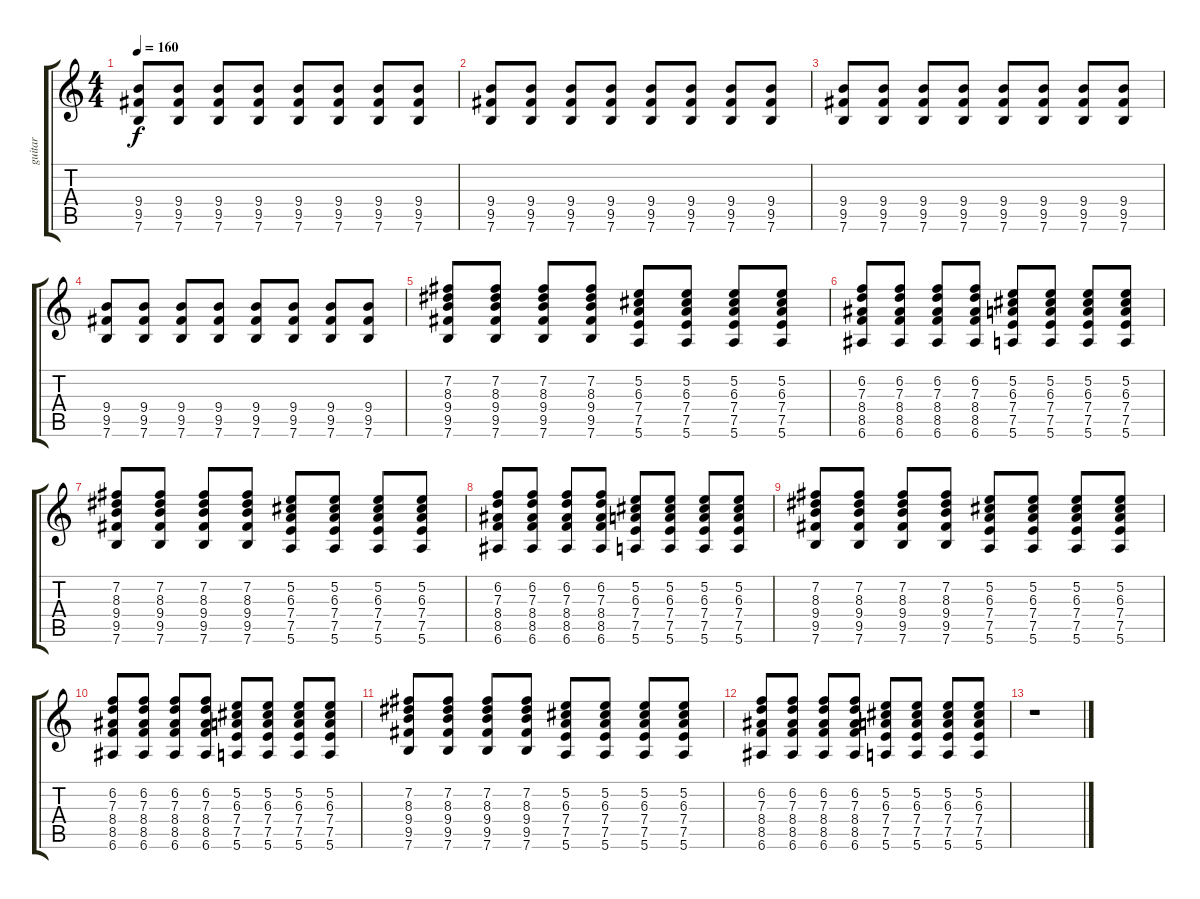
\track ("guitar" "guitar") {instrument electricguitarclean}
\staff {score tabs}
\tuning (E4 B3 G3 D3 A2 E2) {hide}
\ts (4 4)
\tempo 160
\clef g2
\ks c
(9.4 9.5 7.6).8{dy f} (9.4 9.5 7.6).8 (9.4 9.5 7.6).8 (9.4 9.5 7.6).8 (9.4 9.5 7.6).8 (9.4 9.5 7.6).8 (9.4 9.5 7.6).8 (9.4 9.5 7.6).8 |
(9.4 9.5 7.6).8 (9.4 9.5 7.6).8 (9.4 9.5 7.6).8 (9.4 9.5 7.6).8 (9.4 9.5 7.6).8 (9.4 9.5 7.6).8 (9.4 9.5 7.6).8 (9.4 9.5 7.6).8 |
(9.4 9.5 7.6).8 (9.4 9.5 7.6).8 (9.4 9.5 7.6).8 (9.4 9.5 7.6).8 (9.4 9.5 7.6).8 (9.4 9.5 7.6).8 (9.4 9.5 7.6).8 (9.4 9.5 7.6).8 |
(9.4 9.5 7.6).8 (9.4 9.5 7.6).8 (9.4 9.5 7.6).8 (9.4 9.5 7.6).8 (9.4 9.5 7.6).8 (9.4 9.5 7.6).8 (9.4 9.5 7.6).8 (9.4 9.5 7.6).8 |
(7.2 8.3 9.4 9.5 7.6).8 (7.2 8.3 9.4 9.5 7.6).8 (7.2 8.3 9.4 9.5 7.6).8 (7.2 8.3 9.4 9.5 7.6).8 (5.2 6.3 7.4 7.5 5.6).8 (5.2 6.3 7.4 7.5 5.6).8 (5.2 6.3 7.4 7.5 5.6).8 (5.2 6.3 7.4 7.5 5.6).8 |
(6.2 7.3 8.4 8.5 6.6).8 (6.2 7.3 8.4 8.5 6.6).8 (6.2 7.3 8.4 8.5 6.6).8 (6.2 7.3 8.4 8.5 6.6).8 (5.2 6.3 7.4 7.5 5.6).8 (5.2 6.3 7.4 7.5 5.6).8 (5.2 6.3 7.4 7.5 5.6).8 (5.2 6.3 7.4 7.5 5.6).8 |
(7.2 8.3 9.4 9.5 7.6).8 (7.2 8.3 9.4 9.5 7.6).8 (7.2 8.3 9.4 9.5 7.6).8 (7.2 8.3 9.4 9.5 7.6).8 (5.2 6.3 7.4 7.5 5.6).8 (5.2 6.3 7.4 7.5 5.6).8 (5.2 6.3 7.4 7.5 5.6).8 (5.2 6.3 7.4 7.5 5.6).8 |
(6.2 7.3 8.4 8.5 6.6).8 (6.2 7.3 8.4 8.5 6.6).8 (6.2 7.3 8.4 8.5 6.6).8 (6.2 7.3 8.4 8.5 6.6).8 (5.2 6.3 7.4 7.5 5.6).8 (5.2 6.3 7.4 7.5 5.6).8 (5.2 6.3 7.4 7.5 5.6).8 (5.2 6.3 7.4 7.5 5.6).8 |
(7.2 8.3 9.4 9.5 7.6).8 (7.2 8.3 9.4 9.5 7.6).8 (7.2 8.3 9.4 9.5 7.6).8 (7.2 8.3 9.4 9.5 7.6).8 (5.2 6.3 7.4 7.5 5.6).8 (5.2 6.3 7.4 7.5 5.6).8 (5.2 6.3 7.4 7.5 5.6).8 (5.2 6.3 7.4 7.5 5.6).8 |
(6.2 7.3 8.4 8.5 6.6).8 (6.2 7.3 8.4 8.5 6.6).8 (6.2 7.3 8.4 8.5 6.6).8 (6.2 7.3 8.4 8.5 6.6).8 (5.2 6.3 7.4 7.5 5.6).8 (5.2 6.3 7.4 7.5 5.6).8 (5.2 6.3 7.4 7.5 5.6).8 (5.2 6.3 7.4 7.5 5.6).8 |
(7.2 8.3 9.4 9.5 7.6).8 (7.2 8.3 9.4 9.5 7.6).8 (7.2 8.3 9.4 9.5 7.6).8 (7.2 8.3 9.4 9.5 7.6).8 (5.2 6.3 7.4 7.5 5.6).8 (5.2 6.3 7.4 7.5 5.6).8 (5.2 6.3 7.4 7.5 5.6).8 (5.2 6.3 7.4 7.5 5.6).8 |
(6.2 7.3 8.4 8.5 6.6).8 (6.2 7.3 8.4 8.5 6.6).8 (6.2 7.3 8.4 8.5 6.6).8 (6.2 7.3 8.4 8.5 6.6).8 (5.2 6.3 7.4 7.5 5.6).8 (5.2 6.3 7.4 7.5 5.6).8 (5.2 6.3 7.4 7.5 5.6).8 (5.2 6.3 7.4 7.5 5.6).8 |
r.1
